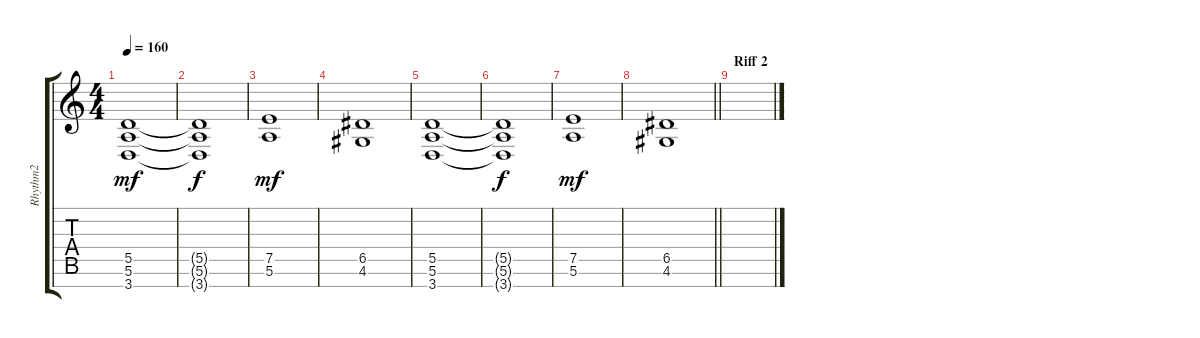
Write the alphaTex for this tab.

\track ("Rhythm2" "Rhythm2") {instrument overdrivenguitar}
\staff {score tabs}
\tuning (E4 B3 G3 D3 A2 E2 B1) {hide}
\ts (4 4)
\tempo 160
\clef g2
\ks c
(5.5 5.6 3.7).1{dy mf} |
(5.5{t} 5.6{t} 3.7{t}).1{dy f} |
(7.5 5.6).1{dy mf} |
(6.5 4.6).1 |
(5.5 5.6 3.7).1 |
(5.5{t} 5.6{t} 3.7{t}).1{dy f} |
(7.5 5.6).1{dy mf} |
\barLineRight lightlight
(6.5 4.6).1 |
\section ("" "Riff 2")
